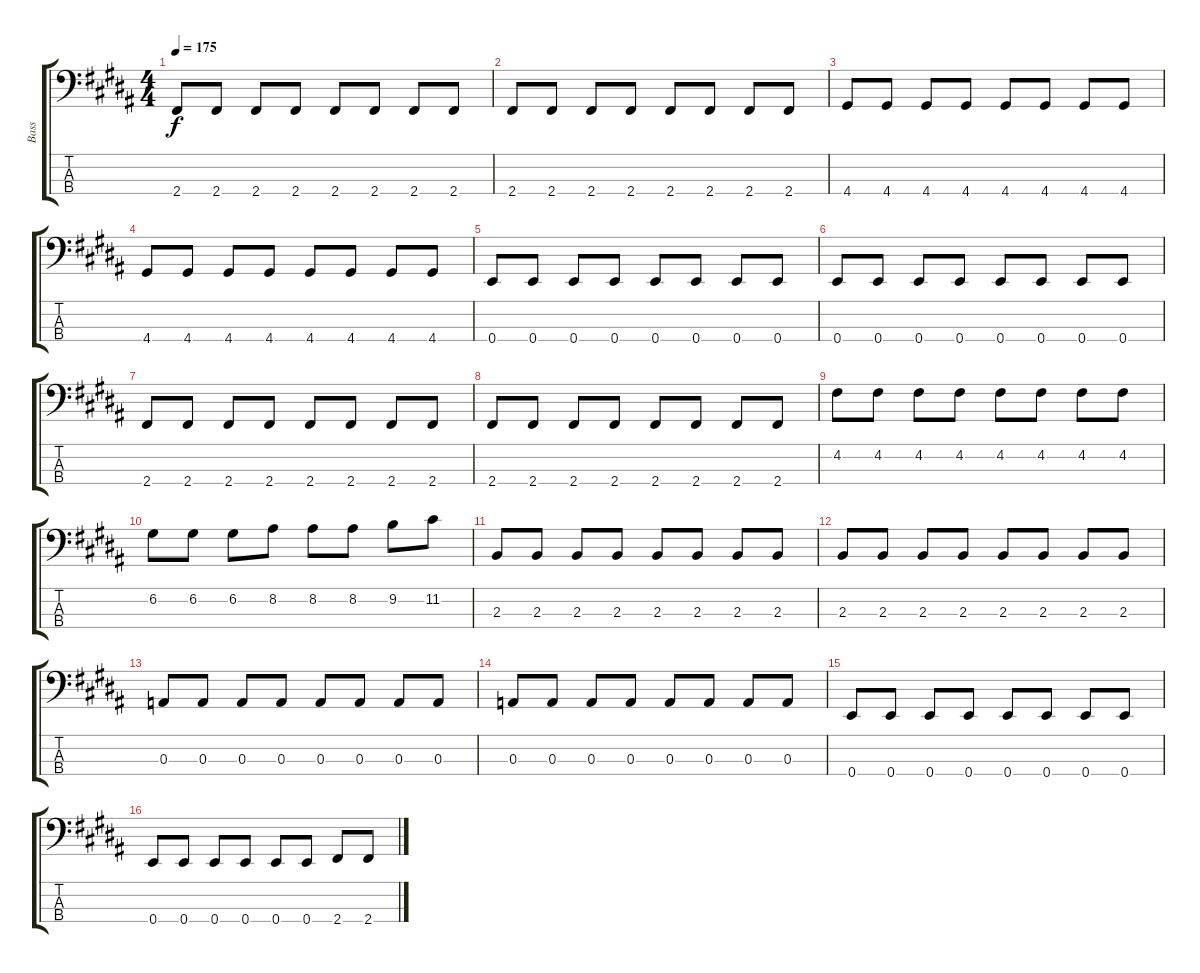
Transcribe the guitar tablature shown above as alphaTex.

\track ("Bass" "Bass") {instrument electricbassfinger}
\staff {score tabs}
\tuning (G2 D2 A1 E1) {hide}
\ts (4 4)
\tempo 175
\clef f4
\ks b
2.4.8{dy f} 2.4.8 2.4.8 2.4.8 2.4.8 2.4.8 2.4.8 2.4.8 |
2.4.8 2.4.8 2.4.8 2.4.8 2.4.8 2.4.8 2.4.8 2.4.8 |
4.4.8 4.4.8 4.4.8 4.4.8 4.4.8 4.4.8 4.4.8 4.4.8 |
4.4.8 4.4.8 4.4.8 4.4.8 4.4.8 4.4.8 4.4.8 4.4.8 |
0.4.8 0.4.8 0.4.8 0.4.8 0.4.8 0.4.8 0.4.8 0.4.8 |
0.4.8 0.4.8 0.4.8 0.4.8 0.4.8 0.4.8 0.4.8 0.4.8 |
2.4.8 2.4.8 2.4.8 2.4.8 2.4.8 2.4.8 2.4.8 2.4.8 |
2.4.8 2.4.8 2.4.8 2.4.8 2.4.8 2.4.8 2.4.8 2.4.8 |
4.2.8 4.2.8 4.2.8 4.2.8 4.2.8 4.2.8 4.2.8 4.2.8 |
6.2.8 6.2.8 6.2.8 8.2.8 8.2.8 8.2.8 9.2.8 11.2.8 |
2.3.8 2.3.8 2.3.8 2.3.8 2.3.8 2.3.8 2.3.8 2.3.8 |
2.3.8 2.3.8 2.3.8 2.3.8 2.3.8 2.3.8 2.3.8 2.3.8 |
0.3.8 0.3.8 0.3.8 0.3.8 0.3.8 0.3.8 0.3.8 0.3.8 |
0.3.8 0.3.8 0.3.8 0.3.8 0.3.8 0.3.8 0.3.8 0.3.8 |
0.4.8 0.4.8 0.4.8 0.4.8 0.4.8 0.4.8 0.4.8 0.4.8 |
0.4.8 0.4.8 0.4.8 0.4.8 0.4.8 0.4.8 2.4.8 2.4.8
